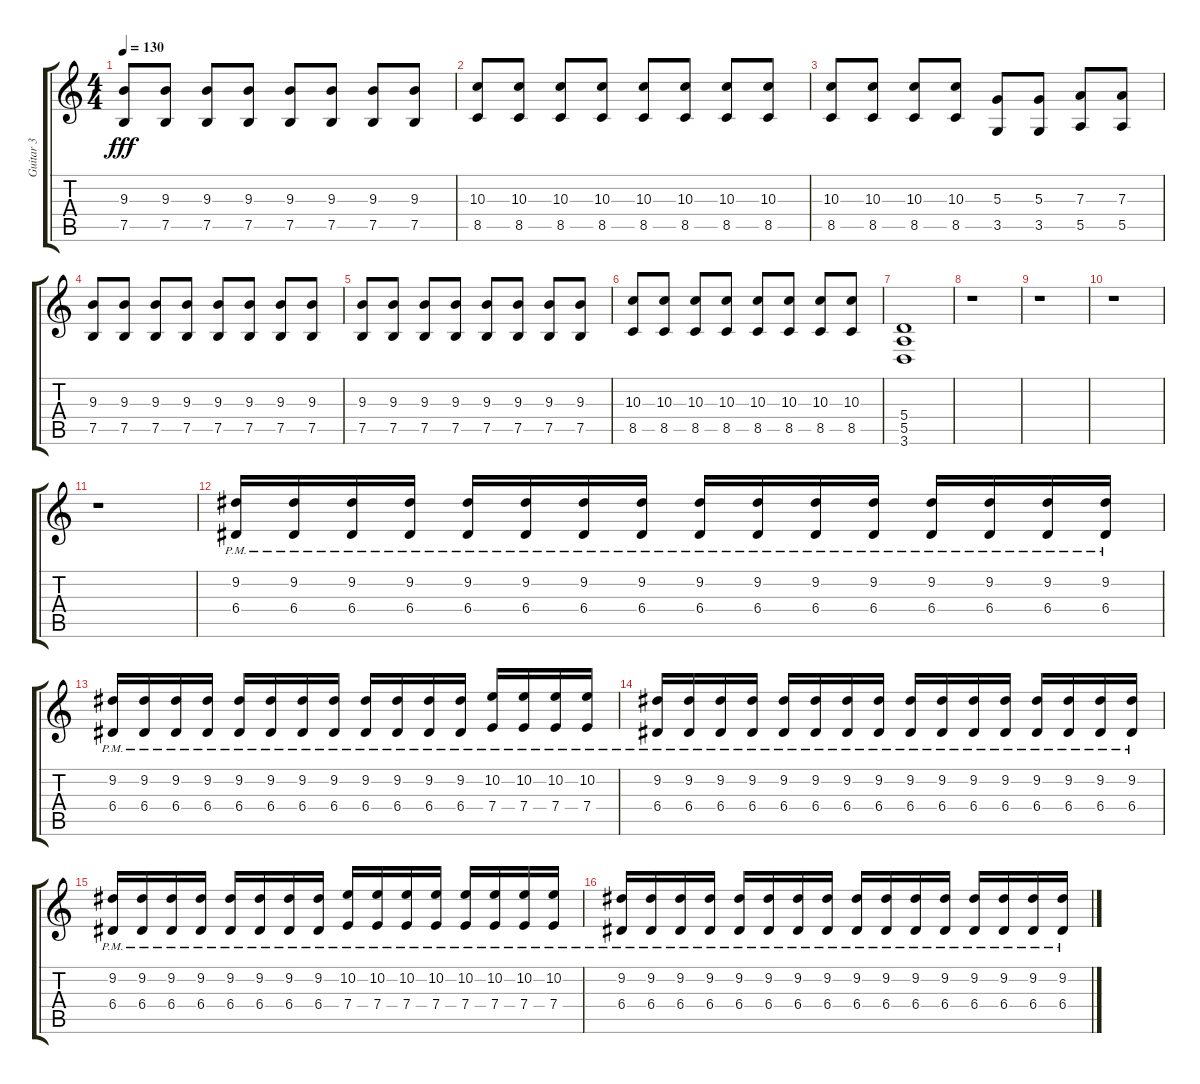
\track ("Guitar 3" "Guitar 3") {instrument overdrivenguitar}
\staff {score tabs}
\tuning (B3 Gb3 D3 A2 E2 B1) {hide}
\ts (4 4)
\tempo 130
\clef g2
\ks c
(9.3 7.5).8{dy fff} (9.3 7.5).8 (9.3 7.5).8 (9.3 7.5).8 (9.3 7.5).8 (9.3 7.5).8 (9.3 7.5).8 (9.3 7.5).8 |
(10.3 8.5).8 (10.3 8.5).8 (10.3 8.5).8 (10.3 8.5).8 (10.3 8.5).8 (10.3 8.5).8 (10.3 8.5).8 (10.3 8.5).8 |
(10.3 8.5).8 (10.3 8.5).8 (10.3 8.5).8 (10.3 8.5).8 (5.3 3.5).8 (5.3 3.5).8 (7.3 5.5).8 (7.3 5.5).8 |
(9.3 7.5).8 (9.3 7.5).8 (9.3 7.5).8 (9.3 7.5).8 (9.3 7.5).8 (9.3 7.5).8 (9.3 7.5).8 (9.3 7.5).8 |
(9.3 7.5).8 (9.3 7.5).8 (9.3 7.5).8 (9.3 7.5).8 (9.3 7.5).8 (9.3 7.5).8 (9.3 7.5).8 (9.3 7.5).8 |
(10.3 8.5).8 (10.3 8.5).8 (10.3 8.5).8 (10.3 8.5).8 (10.3 8.5).8 (10.3 8.5).8 (10.3 8.5).8 (10.3 8.5).8 |
(5.4 5.5 3.6).1 |
r.1 |
r.1 |
r.1 |
r.1 |
(9.2{pm} 6.4{pm}).16 (9.2{pm} 6.4{pm}).16 (9.2{pm} 6.4{pm}).16 (9.2{pm} 6.4{pm}).16 (9.2{pm} 6.4{pm}).16 (9.2{pm} 6.4{pm}).16 (9.2{pm} 6.4{pm}).16 (9.2{pm} 6.4{pm}).16 (9.2{pm} 6.4{pm}).16 (9.2{pm} 6.4{pm}).16 (9.2{pm} 6.4{pm}).16 (9.2{pm} 6.4{pm}).16 (9.2{pm} 6.4{pm}).16 (9.2{pm} 6.4{pm}).16 (9.2{pm} 6.4{pm}).16 (9.2{pm} 6.4{pm}).16 |
(9.2{pm} 6.4{pm}).16 (9.2{pm} 6.4{pm}).16 (9.2{pm} 6.4{pm}).16 (9.2{pm} 6.4{pm}).16 (9.2{pm} 6.4{pm}).16 (9.2{pm} 6.4{pm}).16 (9.2{pm} 6.4{pm}).16 (9.2{pm} 6.4{pm}).16 (9.2{pm} 6.4{pm}).16 (9.2{pm} 6.4{pm}).16 (9.2{pm} 6.4{pm}).16 (9.2{pm} 6.4{pm}).16 (10.2{pm} 7.4{pm}).16 (10.2{pm} 7.4{pm}).16 (10.2{pm} 7.4{pm}).16 (10.2{pm} 7.4{pm}).16 |
(9.2{pm} 6.4{pm}).16 (9.2{pm} 6.4{pm}).16 (9.2{pm} 6.4{pm}).16 (9.2{pm} 6.4{pm}).16 (9.2{pm} 6.4{pm}).16 (9.2{pm} 6.4{pm}).16 (9.2{pm} 6.4{pm}).16 (9.2{pm} 6.4{pm}).16 (9.2{pm} 6.4{pm}).16 (9.2{pm} 6.4{pm}).16 (9.2{pm} 6.4{pm}).16 (9.2{pm} 6.4{pm}).16 (9.2{pm} 6.4{pm}).16 (9.2{pm} 6.4{pm}).16 (9.2{pm} 6.4{pm}).16 (9.2{pm} 6.4{pm}).16 |
(9.2{pm} 6.4{pm}).16 (9.2{pm} 6.4{pm}).16 (9.2{pm} 6.4{pm}).16 (9.2{pm} 6.4{pm}).16 (9.2{pm} 6.4{pm}).16 (9.2{pm} 6.4{pm}).16 (9.2{pm} 6.4{pm}).16 (9.2{pm} 6.4{pm}).16 (10.2{pm} 7.4{pm}).16 (10.2{pm} 7.4{pm}).16 (10.2{pm} 7.4{pm}).16 (10.2{pm} 7.4{pm}).16 (10.2{pm} 7.4{pm}).16 (10.2{pm} 7.4{pm}).16 (10.2{pm} 7.4{pm}).16 (10.2{pm} 7.4{pm}).16 |
(9.2{pm} 6.4{pm}).16 (9.2{pm} 6.4{pm}).16 (9.2{pm} 6.4{pm}).16 (9.2{pm} 6.4{pm}).16 (9.2{pm} 6.4{pm}).16 (9.2{pm} 6.4{pm}).16 (9.2{pm} 6.4{pm}).16 (9.2{pm} 6.4{pm}).16 (9.2{pm} 6.4{pm}).16 (9.2{pm} 6.4{pm}).16 (9.2{pm} 6.4{pm}).16 (9.2{pm} 6.4{pm}).16 (9.2{pm} 6.4{pm}).16 (9.2{pm} 6.4{pm}).16 (9.2{pm} 6.4{pm}).16 (9.2{pm} 6.4{pm}).16
